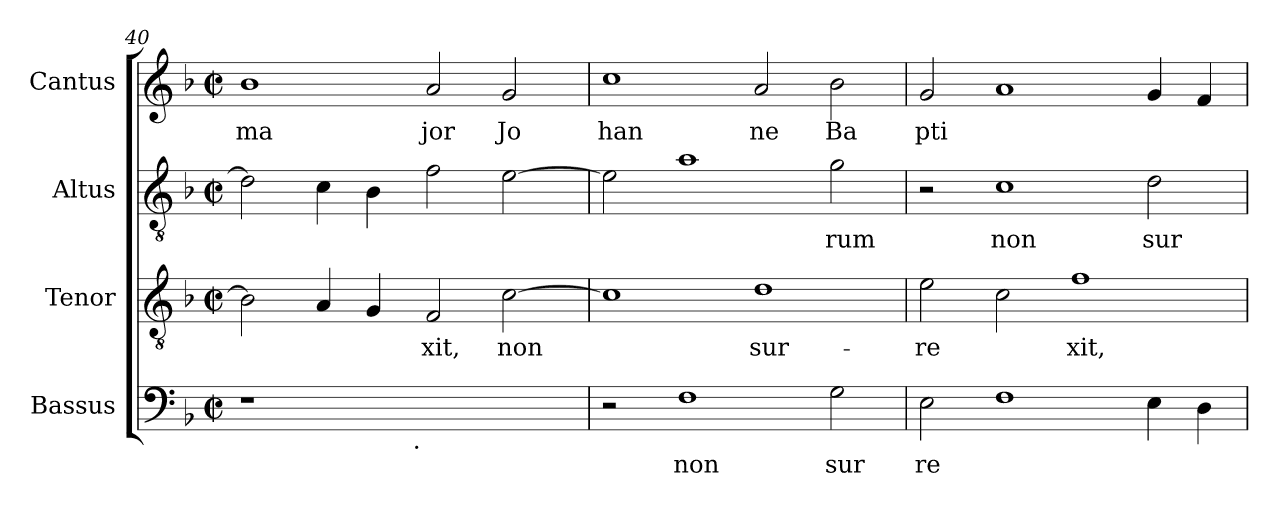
**kern	**text	**kern	**text	**kern	**text	**kern	**text
*part4	*part4	*part3	*part3	*part2	*part2	*part1	*part1
*staff4	*staff4	*staff3	*staff3	*staff2	*staff2	*staff1	*staff1
*I"Bassus	*	*I"Tenor	*	*I"Altus	*	*I"Cantus	*
!!LO:PB:g=z
*clefF4	*	*clefGv2	*	*clefGv2	*	*clefG2	*
*k[b-]	*	*k[b-]	*	*k[b-]	*	*k[b-]	*
*F:	*	*F:	*	*F:	*	*F:	*
*M2/2	*	*M2/2	*	*M2/2	*	*M2/2	*
*met(c|)	*	*met(c|)	*	*met(c|)	*	*met(c|)	*
=40	=40	=40	=40	=40	=40	=40	=40
!	!	!	!LO:LY:b:cj	!	!LO:LY:b:cj	!	!LO:LY:b:cj
*^	*	*	*	*	*	*	*
1r	2ryy	.	2B-\]	.	2d\]	--	1b-	ma
!	!	!	!	!LO:LY:b:cj	!	!LO:LY:b:cj	!	!
.	4...ryy	.	4A/	.	4c\	--	.	.
!	!	!	!	!LO:LY:b:cj	!	!LO:LY:b:cj	!	!
.	.	.	4G/	.	4B-\	--	.	.
!	!LO:TX:b:t=.	!	!	!	!	!	!	!
.	1ryy	.	.	.	.	.	.	.
!	!	!	!	!LO:LY:b:cj	!	!LO:LY:b:cj	!	!LO:LY:b:cj
1ryy	.	.	2F/	xit,	2f\	--	2a/	jor
!	!	!	!	!LO:LY:b:cj	!	!LO:LY:b:cj	!	!LO:LY:b:cj
.	.	.	[>2c\	non	[>2e\	--	2g/	Jo
.	32ryy	.	.	.	.	.	.	.
=41	=41	=41	=41	=41	=41	=41	=41	=41
!	!	!	!	!LO:LY:b:cj	!	!LO:LY:b:cj	!	!LO:LY:b:cj
*v	*v	*	*	*	*	*	*	*
2r	.	1c]	.	2e\]	--	1cc	han
!	!LO:LY:b:cj	!	!	!	!LO:LY:b:cj	!	!
1F	non	.	.	1a	--	.	.
!	!	!	!LO:LY:b:cj	!	!	!	!LO:LY:b:cj
.	.	1d	sur-	.	.	2a/	ne
!	!LO:LY:b:cj	!	!	!	!LO:LY:b:cj	!	!LO:LY:b:cj
2G\	sur	.	.	2g\	-rum	2b-\	Ba
=42	=42	=42	=42	=42	=42	=42	=42
!	!LO:LY:b:cj	!	!LO:LY:b:cj	!	!	!	!LO:LY:b:cj
2E\	re	2e\	-re-	2r	.	2g/	pti
!	!LO:LY:b:cj	!	!LO:LY:b:cj	!	!LO:LY:b:cj	!	!LO:LY:b:cj
1F	.	2c\	--	1c	non	1a	.
!	!	!	!LO:LY:b:cj	!	!	!	!
.	.	1f	-xit,	.	.	.	.
!	!LO:LY:b:cj	!	!	!	!LO:LY:b:cj	!	!LO:LY:b:cj
4E\	.	.	.	2d\	sur	4g/	.
!	!LO:LY:b:cj	!	!	!	!	!	!LO:LY:b:cj
4D\	.	.	.	.	.	4f/	.
=	=	=	=	=	=	=	=
*-	*-	*-	*-	*-	*-	*-	*-
